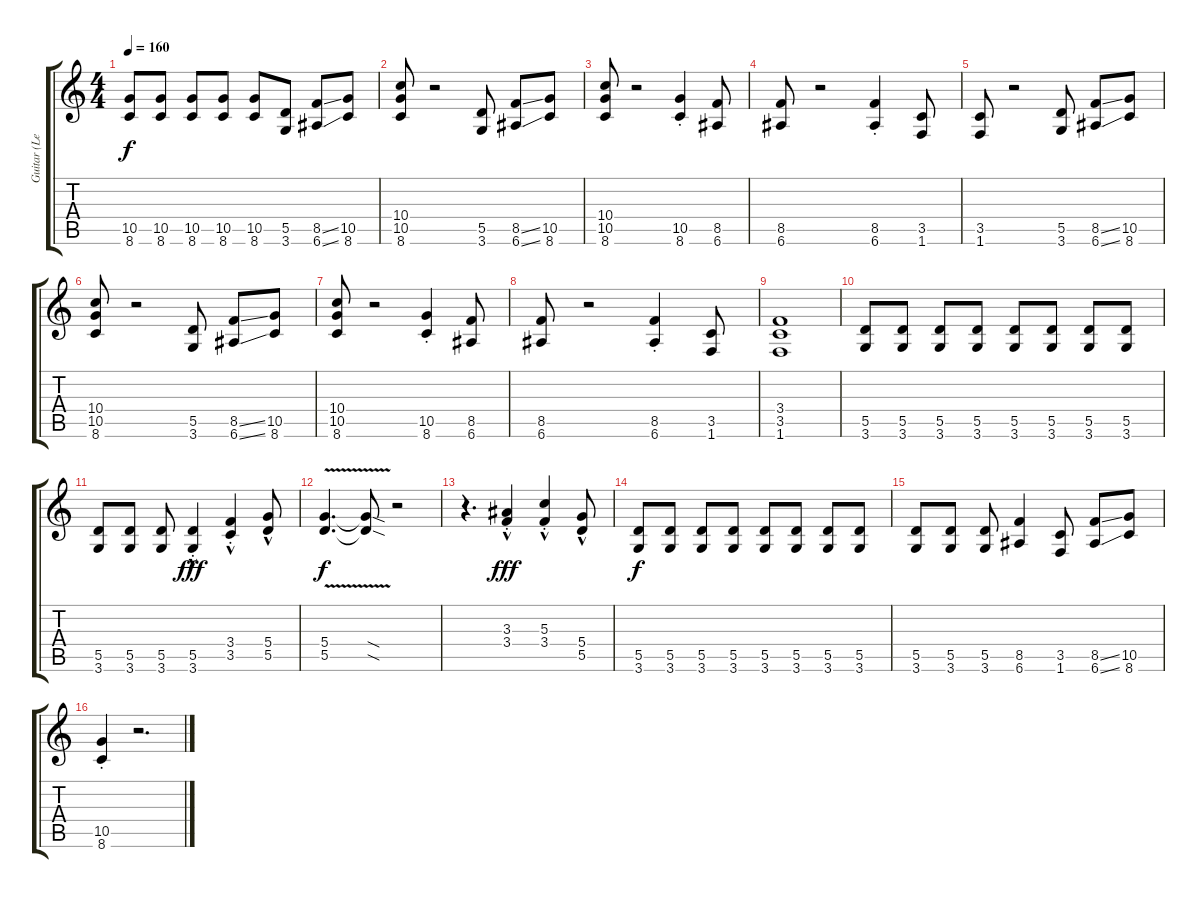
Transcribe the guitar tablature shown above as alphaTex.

\track ("Guitar (Left)" "Guitar (Le") {instrument distortionguitar}
\staff {score tabs}
\tuning (E4 B3 G3 D3 A2 E2) {hide}
\ts (4 4)
\tempo 160
\clef g2
\ks c
(10.5 8.6).8{dy f} (10.5 8.6).8 (10.5 8.6).8 (10.5 8.6).8 (10.5 8.6).8 (5.5 3.6).8 (8.5{ss} 6.6{ss}).8 (10.5 8.6).8 |
(10.4 10.5 8.6).8 r.2 (5.5 3.6).8 (8.5{ss} 6.6{ss}).8 (10.5 8.6).8 |
(10.4 10.5 8.6).8 r.2 (10.5{st} 8.6{st}).4 (8.5 6.6).8 |
(8.5 6.6).8 r.2 (8.5{st} 6.6{st}).4 (3.5 1.6).8 |
(3.5 1.6).8 r.2 (5.5 3.6).8 (8.5{ss} 6.6{ss}).8 (10.5 8.6).8 |
(10.4 10.5 8.6).8 r.2 (5.5 3.6).8 (8.5{ss} 6.6{ss}).8 (10.5 8.6).8 |
(10.4 10.5 8.6).8 r.2 (10.5{st} 8.6{st}).4 (8.5 6.6).8 |
(8.5 6.6).8 r.2 (8.5{st} 6.6{st}).4 (3.5 1.6).8 |
(3.4 3.5 1.6).1 |
(5.5 3.6).8{volume 8} (5.5 3.6).8 (5.5 3.6).8 (5.5 3.6).8 (5.5 3.6).8 (5.5 3.6).8 (5.5 3.6).8 (5.5 3.6).8 |
(5.5 3.6).8 (5.5 3.6).8 (5.5 3.6).8 (5.5{hac st} 3.6{hac st}).4{dy fff} (3.4{hac st} 3.5{st}).4 (5.4{hac} 5.5).8 |
(5.4{v} 5.5{v}).4{d dy f} (5.4{sod t} 5.5{sod t}).8 r.2 |
r.4{d} (3.3{hac st} 3.4{hac st}).4{dy fff} (5.3{hac st} 3.4{hac st}).4 (5.4{hac} 5.5{hac}).8 |
(5.5 3.6).8{dy f volume 12} (5.5 3.6).8 (5.5 3.6).8 (5.5 3.6).8 (5.5 3.6).8 (5.5 3.6).8 (5.5 3.6).8 (5.5 3.6).8 |
(5.5 3.6).8 (5.5 3.6).8 (5.5 3.6).8 (8.5 6.6).4 (3.5 1.6).8 (8.5{ss} 6.6{ss}).8 (10.5 8.6).8 |
(10.5{st} 8.6{st}).4 r.2{d}
